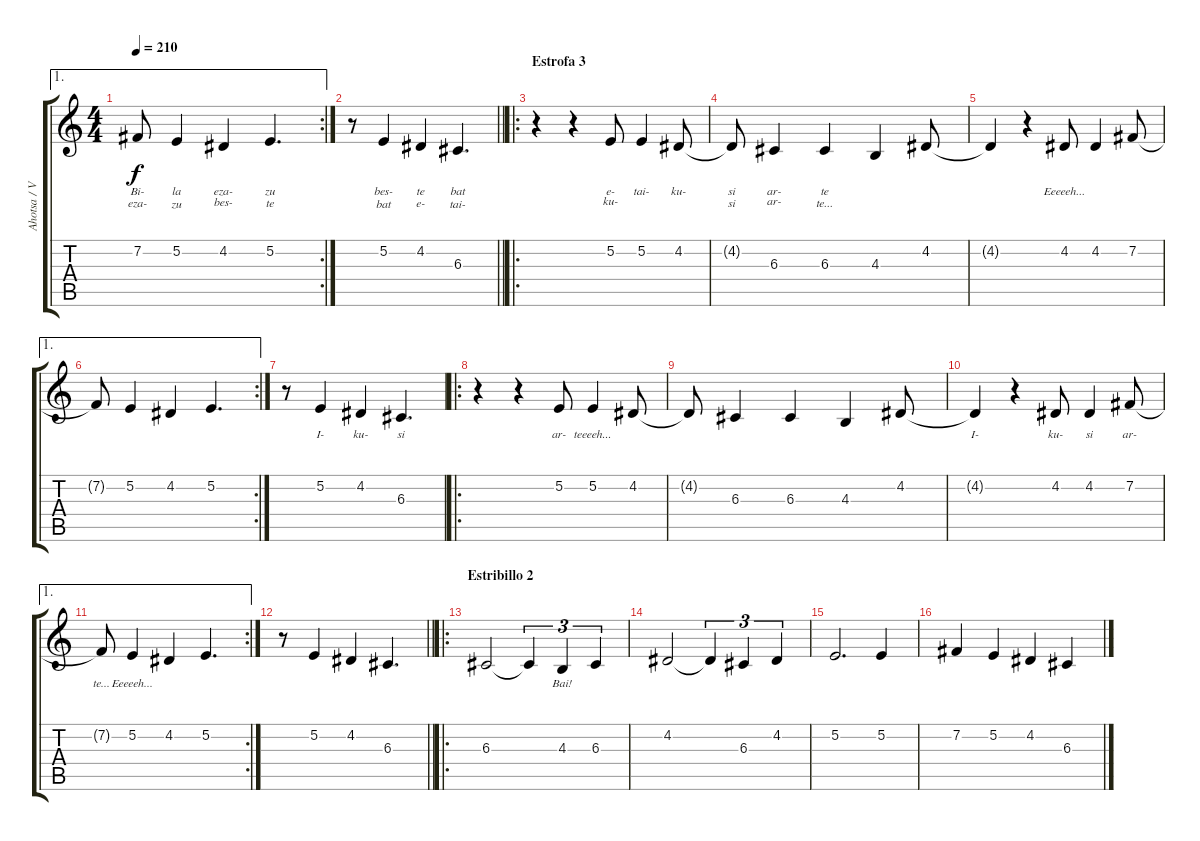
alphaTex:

\track ("Ahotsa / Voz" "Ahotsa / V") {instrument tenorsax}
\staff {score tabs}
\tuning (E4 B3 G3 D3 A2 E2) {hide}
\ae 1
\rc 2
\ts (4 4)
\tempo 210
\clef g2
\ks c
7.2{t}.8{lyrics (0 "Bi-") lyrics (1 "eza-") lyrics (2 "") lyrics (3 "") lyrics (4 "") dy f} 5.2.4{lyrics (0 "la") lyrics (1 "zu") lyrics (2 "") lyrics (3 "") lyrics (4 "")} 4.2.4{lyrics (0 "eza-") lyrics (1 "bes-") lyrics (2 "") lyrics (3 "") lyrics (4 "")} 5.2.4{d lyrics (0 "zu") lyrics (1 "te") lyrics (2 "") lyrics (3 "") lyrics (4 "")} |
\barLineRight lightlight
r.8 5.2.4{lyrics (0 "bes-") lyrics (1 "bat") lyrics (2 "") lyrics (3 "") lyrics (4 "")} 4.2.4{lyrics (0 "te") lyrics (1 "e-") lyrics (2 "") lyrics (3 "") lyrics (4 "")} 6.3.4{d lyrics (0 "bat") lyrics (1 "tai-") lyrics (2 "") lyrics (3 "") lyrics (4 "")} |
\ro
\section ("" "Estrofa 3")
r.4 r.4 5.2.8{lyrics (0 "e-") lyrics (1 "ku-") lyrics (2 "") lyrics (3 "") lyrics (4 "")} 5.2.4{lyrics (0 "tai-") lyrics (1 " ") lyrics (2 "") lyrics (3 "") lyrics (4 "")} 4.2.8{lyrics (0 "ku-") lyrics (1 " ") lyrics (2 "") lyrics (3 "") lyrics (4 "")} |
4.2{t}.8{lyrics (0 "si") lyrics (1 "si") lyrics (2 "") lyrics (3 "") lyrics (4 "")} 6.3.4{lyrics (0 "ar-") lyrics (1 "ar-") lyrics (2 "") lyrics (3 "") lyrics (4 "")} 6.3.4{lyrics (0 "te") lyrics (1 "te...") lyrics (2 "") lyrics (3 "") lyrics (4 "")} 4.3.4{lyrics (0 " ") lyrics (1 "") lyrics (2 "") lyrics (3 "") lyrics (4 "")} 4.2.8{lyrics (0 " ") lyrics (1 "") lyrics (2 "") lyrics (3 "") lyrics (4 "")} |
4.2{t}.4{lyrics (0 " ") lyrics (1 "") lyrics (2 "") lyrics (3 "") lyrics (4 "")} r.4 4.2.8{lyrics (0 "Eeeeeh...") lyrics (1 "") lyrics (2 "") lyrics (3 "") lyrics (4 "")} 4.2.4{lyrics (0 " ") lyrics (1 "") lyrics (2 "") lyrics (3 "") lyrics (4 "")} 7.2.8{lyrics (0 " ") lyrics (1 "") lyrics (2 "") lyrics (3 "") lyrics (4 "")} |
\ae 1
\rc 2
7.2{t}.8{lyrics (0 " ") lyrics (1 "") lyrics (2 "") lyrics (3 "") lyrics (4 "")} 5.2.4{lyrics (0 " ") lyrics (1 "") lyrics (2 "") lyrics (3 "") lyrics (4 "")} 4.2.4{lyrics (0 " ") lyrics (1 "") lyrics (2 "") lyrics (3 "") lyrics (4 "")} 5.2.4{d lyrics (0 " ") lyrics (1 "") lyrics (2 "") lyrics (3 "") lyrics (4 "")} |
r.8 5.2.4{lyrics (0 "I-") lyrics (1 "") lyrics (2 "") lyrics (3 "") lyrics (4 "")} 4.2.4{lyrics (0 "ku-") lyrics (1 "") lyrics (2 "") lyrics (3 "") lyrics (4 "")} 6.3.4{d lyrics (0 "si") lyrics (1 "") lyrics (2 "") lyrics (3 "") lyrics (4 "")} |
\ro
r.4 r.4 5.2.8{lyrics (0 "ar-") lyrics (1 "") lyrics (2 "") lyrics (3 "") lyrics (4 "")} 5.2.4{lyrics (0 "teeeeh...") lyrics (1 "") lyrics (2 "") lyrics (3 "") lyrics (4 "")} 4.2.8{lyrics (0 " ") lyrics (1 "") lyrics (2 "") lyrics (3 "") lyrics (4 "")} |
4.2{t}.8{lyrics (0 " ") lyrics (1 "") lyrics (2 "") lyrics (3 "") lyrics (4 "")} 6.3.4{lyrics (0 " ") lyrics (1 "") lyrics (2 "") lyrics (3 "") lyrics (4 "")} 6.3.4{lyrics (0 " ") lyrics (1 "") lyrics (2 "") lyrics (3 "") lyrics (4 "")} 4.3.4{lyrics (0 " ") lyrics (1 "") lyrics (2 "") lyrics (3 "") lyrics (4 "")} 4.2.8{lyrics (0 " ") lyrics (1 "") lyrics (2 "") lyrics (3 "") lyrics (4 "")} |
4.2{t}.4{lyrics (0 "I-") lyrics (1 "") lyrics (2 "") lyrics (3 "") lyrics (4 "")} r.4 4.2.8{lyrics (0 "ku-") lyrics (1 "") lyrics (2 "") lyrics (3 "") lyrics (4 "")} 4.2.4{lyrics (0 "si") lyrics (1 "") lyrics (2 "") lyrics (3 "") lyrics (4 "")} 7.2.8{lyrics (0 "ar-") lyrics (1 "") lyrics (2 "") lyrics (3 "") lyrics (4 "")} |
\ae 1
\rc 2
7.2{t}.8{lyrics (0 "te...") lyrics (1 "") lyrics (2 "") lyrics (3 "") lyrics (4 "")} 5.2.4{lyrics (0 "Eeeeeh...") lyrics (1 "") lyrics (2 "") lyrics (3 "") lyrics (4 "")} 4.2.4{lyrics (0 " ") lyrics (1 "") lyrics (2 "") lyrics (3 "") lyrics (4 "")} 5.2.4{d lyrics (0 " ") lyrics (1 "") lyrics (2 "") lyrics (3 "") lyrics (4 "")} |
\barLineRight lightlight
r.8 5.2.4{lyrics (0 " ") lyrics (1 "") lyrics (2 "") lyrics (3 "") lyrics (4 "")} 4.2.4{lyrics (0 " ") lyrics (1 "") lyrics (2 "") lyrics (3 "") lyrics (4 "")} 6.3.4{d lyrics (0 " ") lyrics (1 "") lyrics (2 "") lyrics (3 "") lyrics (4 "")} |
\ro
\section ("" "Estribillo 2")
6.3.2{lyrics (0 " ") lyrics (1 "") lyrics (2 "") lyrics (3 "") lyrics (4 "")} 6.3{t}.4{tu (3 2) lyrics (0 " ") lyrics (1 "") lyrics (2 "") lyrics (3 "") lyrics (4 "")} 4.3.4{tu (3 2) lyrics (0 "Bai!") lyrics (1 "") lyrics (2 "") lyrics (3 "") lyrics (4 "")} 6.3.4{tu (3 2)} |
4.2.2 4.2{t}.4{tu (3 2)} 6.3.4{tu (3 2)} 4.2.4{tu (3 2)} |
5.2.2{d} 5.2.4 |
7.2.4 5.2.4 4.2.4 6.3.4
